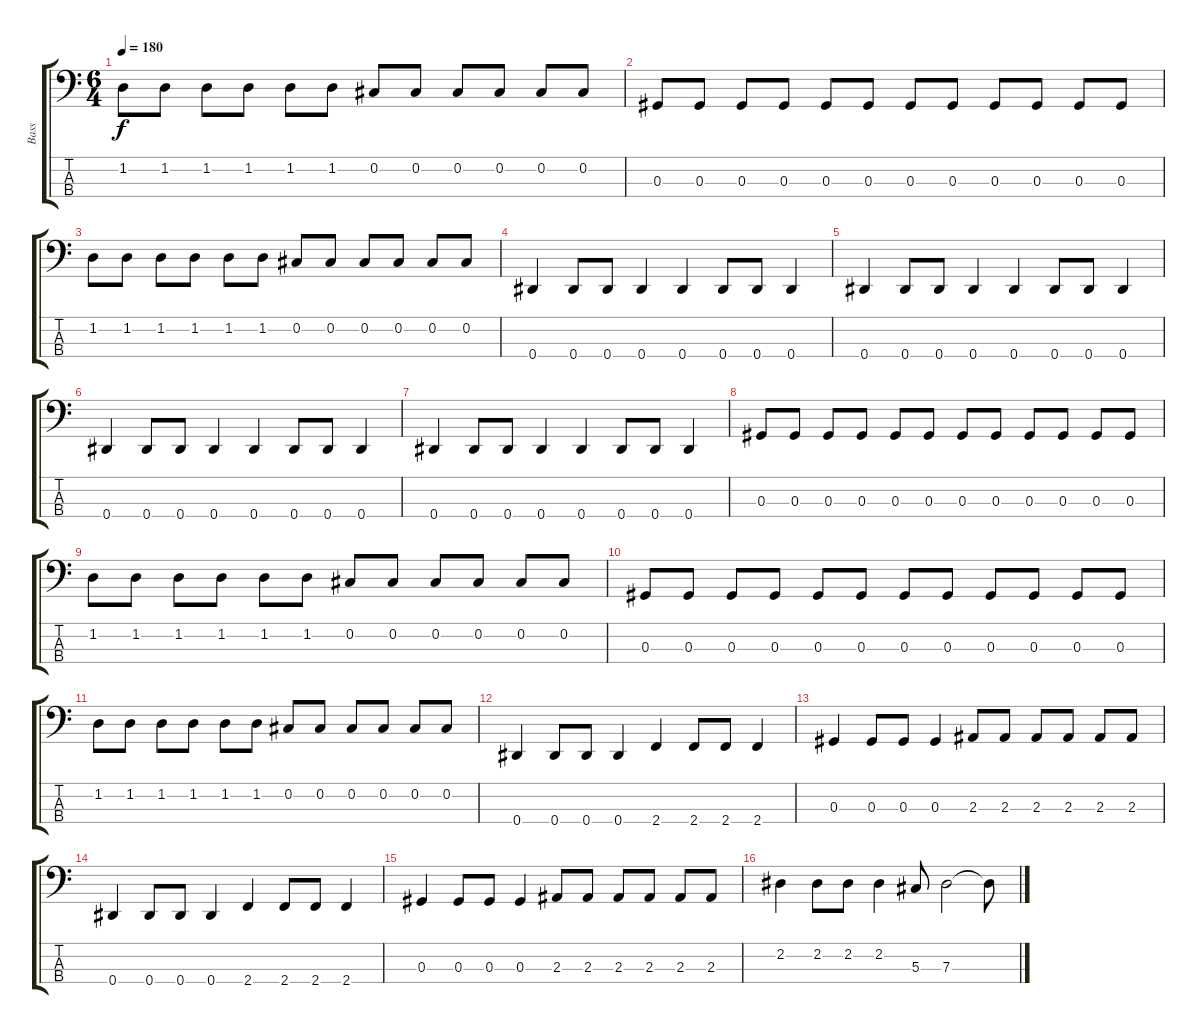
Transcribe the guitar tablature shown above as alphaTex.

\track ("Bass" "Bass") {instrument electricbasspick}
\staff {score tabs}
\tuning (Gb2 Db2 Ab1 Eb1) {hide}
\ts (6 4)
\tempo 180
\clef f4
\ks c
1.2.8{dy f} 1.2.8 1.2.8 1.2.8 1.2.8 1.2.8 0.2.8 0.2.8 0.2.8 0.2.8 0.2.8 0.2.8 |
0.3.8 0.3.8 0.3.8 0.3.8 0.3.8 0.3.8 0.3.8 0.3.8 0.3.8 0.3.8 0.3.8 0.3.8 |
1.2.8 1.2.8 1.2.8 1.2.8 1.2.8 1.2.8 0.2.8 0.2.8 0.2.8 0.2.8 0.2.8 0.2.8 |
0.4.4 0.4.8 0.4.8 0.4.4 0.4.4 0.4.8 0.4.8 0.4.4 |
0.4.4 0.4.8 0.4.8 0.4.4 0.4.4 0.4.8 0.4.8 0.4.4 |
0.4.4 0.4.8 0.4.8 0.4.4 0.4.4 0.4.8 0.4.8 0.4.4 |
0.4.4 0.4.8 0.4.8 0.4.4 0.4.4 0.4.8 0.4.8 0.4.4 |
0.3.8 0.3.8 0.3.8 0.3.8 0.3.8 0.3.8 0.3.8 0.3.8 0.3.8 0.3.8 0.3.8 0.3.8 |
1.2.8 1.2.8 1.2.8 1.2.8 1.2.8 1.2.8 0.2.8 0.2.8 0.2.8 0.2.8 0.2.8 0.2.8 |
0.3.8 0.3.8 0.3.8 0.3.8 0.3.8 0.3.8 0.3.8 0.3.8 0.3.8 0.3.8 0.3.8 0.3.8 |
1.2.8 1.2.8 1.2.8 1.2.8 1.2.8 1.2.8 0.2.8 0.2.8 0.2.8 0.2.8 0.2.8 0.2.8 |
0.4.4 0.4.8 0.4.8 0.4.4 2.4.4 2.4.8 2.4.8 2.4.4 |
0.3.4 0.3.8 0.3.8 0.3.4 2.3.8 2.3.8 2.3.8 2.3.8 2.3.8 2.3.8 |
0.4.4 0.4.8 0.4.8 0.4.4 2.4.4 2.4.8 2.4.8 2.4.4 |
0.3.4 0.3.8 0.3.8 0.3.4 2.3.8 2.3.8 2.3.8 2.3.8 2.3.8 2.3.8 |
2.2.4 2.2.8 2.2.8 2.2.4 5.3.8 7.3.2 7.3{t}.8
